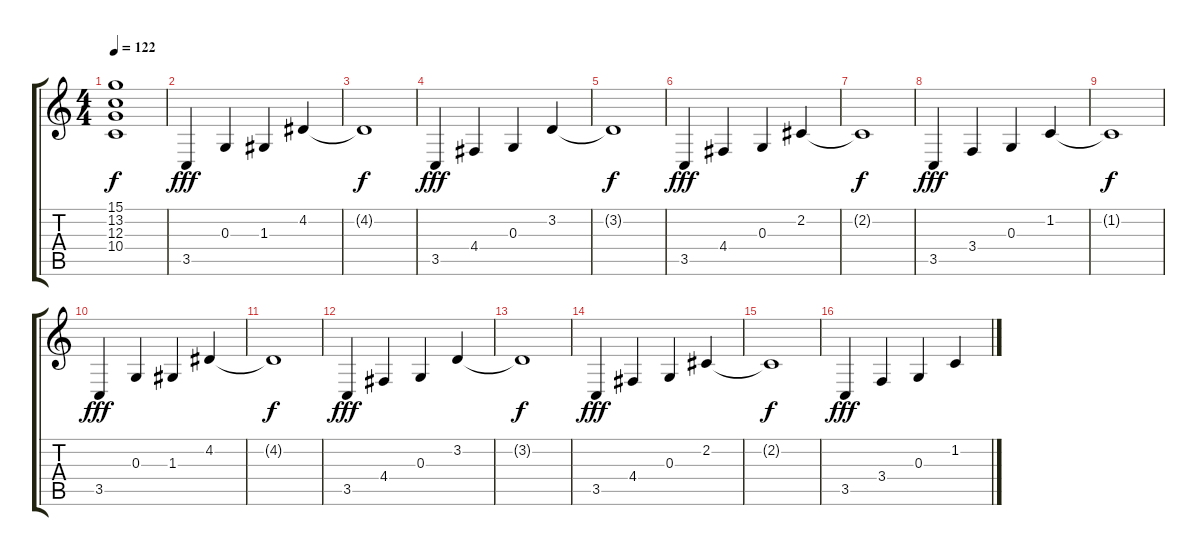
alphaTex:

\track "" {instrument stringensemble1}
\staff {score tabs}
\tuning (E4 B3 G3 D3 A2 E2) {hide}
\ts (4 4)
\tempo 122
\clef g2
\ks c
(15.1{t} 13.2{t} 12.3{t} 10.4{t}).1{dy f} |
3.5.4{dy fff} 0.3.4 1.3.4 4.2.4 |
4.2{t}.1{dy f} |
3.5.4{dy fff} 4.4.4 0.3.4 3.2.4 |
3.2{t}.1{dy f} |
3.5.4{dy fff} 4.4.4 0.3.4 2.2.4 |
2.2{t}.1{dy f} |
3.5.4{dy fff} 3.4.4 0.3.4 1.2.4 |
1.2{t}.1{dy f} |
3.5.4{dy fff} 0.3.4 1.3.4 4.2.4 |
4.2{t}.1{dy f} |
3.5.4{dy fff} 4.4.4 0.3.4 3.2.4 |
3.2{t}.1{dy f} |
3.5.4{dy fff} 4.4.4 0.3.4 2.2.4 |
2.2{t}.1{dy f} |
3.5.4{dy fff} 3.4.4 0.3.4 1.2.4
